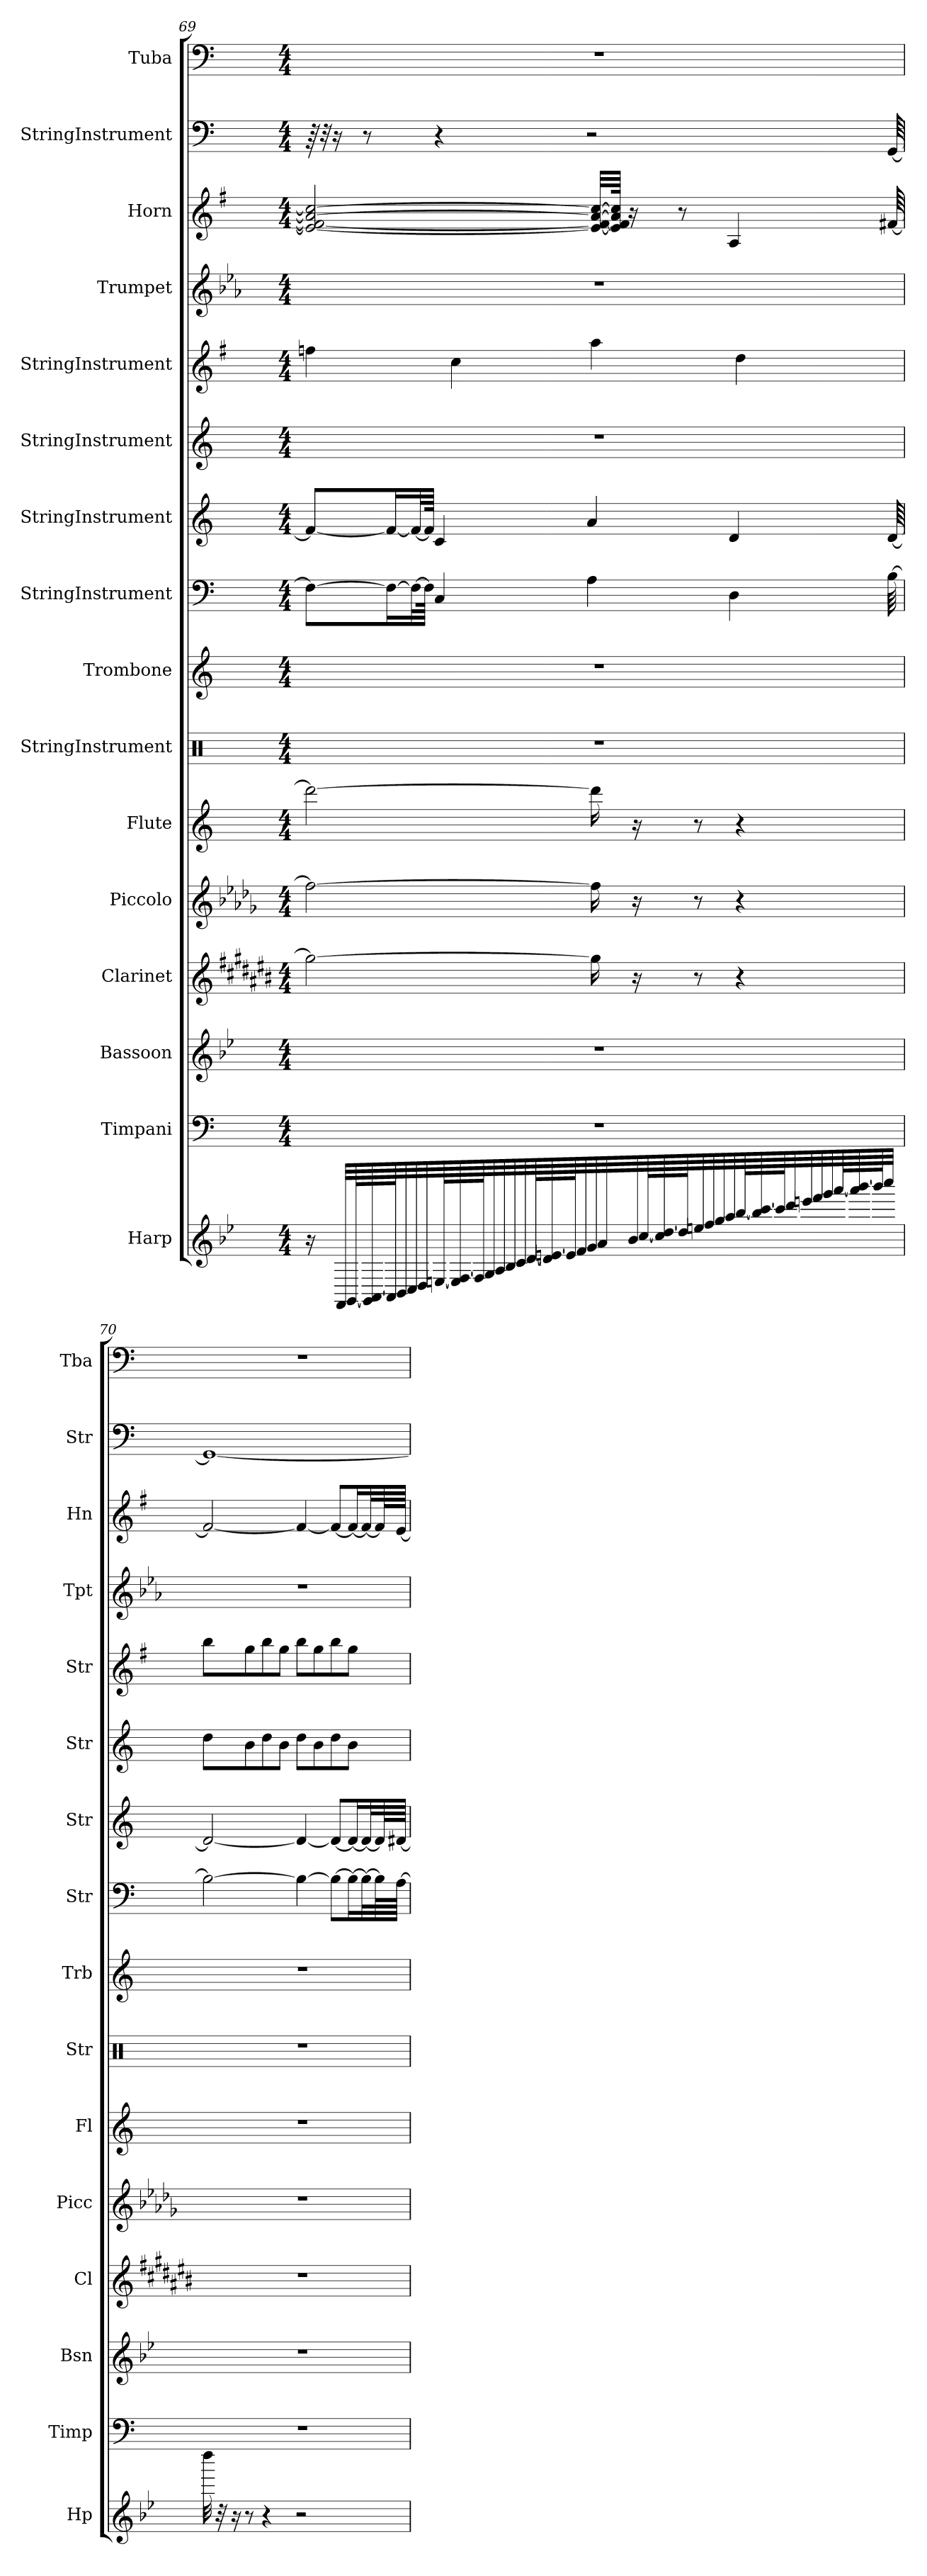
**kern	**kern	**kern	**kern	**kern	**kern	**kern	**kern	**kern	**kern	**kern	**kern	**kern	**kern	**kern	**kern
*part16	*part15	*part14	*part13	*part12	*part11	*part10	*part9	*part8	*part7	*part6	*part5	*part4	*part3	*part2	*part1
*staff16	*staff15	*staff14	*staff13	*staff12	*staff11	*staff10	*staff9	*staff8	*staff7	*staff6	*staff5	*staff4	*staff3	*staff2	*staff1
*I"Harp	*I"Timpani	*I"Bassoon	*I"Clarinet	*I"Piccolo	*I"Flute	*I"StringInstrument	*I"Trombone	*I"StringInstrument	*I"StringInstrument	*I"StringInstrument	*I"StringInstrument	*I"Trumpet	*I"Horn	*I"StringInstrument	*I"Tuba
*I'Hp	*I'Timp	*I'Bsn	*I'Cl	*I'Picc	*I'Fl	*I'Str	*I'Trb	*I'Str	*I'Str	*I'Str	*I'Str	*I'Tpt	*I'Hn	*I'Str	*I'Tba
!!LO:PB:g=z
*clefG2	*clefF4	*clefG2	*clefG2	*clefG2	*clefG2	*clefX	*clefG2	*clefF4	*clefG2	*clefG2	*clefG2	*clefG2	*clefG2	*clefF4	*clefF4
*	*	*	*ITrd1c2	*ITrd-7c-12	*	*	*	*	*	*	*	*ITrd1c2	*ITrd4c7	*	*
*k[b-e-]	*k[]	*k[b-e-]	*k[f#c#g#d#a#]	*k[b-e-a-d-g-]	*k[]	*k[]	*k[]	*k[]	*k[]	*k[]	*k[f#]	*k[b-e-a-d-g-]	*k[]	*k[]	*k[]
*M4/4	*M4/4	*M4/4	*M4/4	*M4/4	*M4/4	*M4/4	*M4/4	*M4/4	*M4/4	*M4/4	*M4/4	*M4/4	*M4/4	*M4/4	*M4/4
=69	=69	=69	=69	=69	=69	=69	=69	=69	=69	=69	=69	=69	=69	=69	=69
*	*	*	*	*	*	*	*	*	*	*	*	*	*	*	*^
*	*	*	*	*	*	*	*	*	*	*	*	*	*	*	*	*^
*	*	*	*	*	*	*	*	*	*	*	*	*	*	*	*	*	*^
16r	1r	1r	2ff\_	2fff\_	2ddd\_	1r	1r	8F\L_	8f/L_	1r	4ffn\	1r	2A/_ 2B-/_ 2d/_ 2f/_	64r	1r	4ryy	2ryy	2.ryy
.	.	.	.	.	.	.	.	.	.	.	.	.	.	32r	.	.	.	.
.	.	.	.	.	.	.	.	.	.	.	.	.	.	16r	.	.	.	.
32FF/LLL	.	.	.	.	.	.	.	.	.	.	.	.	.	.	.	.	.	.
[64GG/L	.	.	.	.	.	.	.	.	.	.	.	.	.	.	.	.	.	.
64GG/] [64AA/	.	.	.	.	.	.	.	.	.	.	.	.	.	8r	.	.	.	.
64AA/J]	.	.	.	.	.	.	.	16F\L_	16f/L_	.	.	.	.	.	.	.	.	.
32BB-/	.	.	.	.	.	.	.	.	.	.	.	.	.	.	.	.	.	.
32C/	.	.	.	.	.	.	.	.	.	.	.	.	.	.	.	.	.	.
.	.	.	.	.	.	.	.	32F\L_	32f/L_	.	.	.	.	.	.	.	.	.
32D/	.	.	.	.	.	.	.	.	.	.	.	.	.	.	.	.	.	.
.	.	.	.	.	.	.	.	64F\JJJk]	64f/JJJk]	.	.	.	.	.	.	.	.	.
[64En/L	.	.	.	.	.	.	.	4C/	4c/	.	.	.	.	4r	.	.	.	.
*	*	*	*	*	*	*	*	*	*	*	*	*	*	*	*MM119	*	*	*
64E/] [64F/	.	.	.	.	.	.	.	.	.	.	4cc\	.	.	.	.	2.ryy	.	.
64F/J]	.	.	.	.	.	.	.	.	.	.	.	.	.	.	.	.	.	.
32G/	.	.	.	.	.	.	.	.	.	.	.	.	.	.	.	.	.	.
32A/	.	.	.	.	.	.	.	.	.	.	.	.	.	.	.	.	.	.
32B-/	.	.	.	.	.	.	.	.	.	.	.	.	.	.	.	.	.	.
32c/	.	.	.	.	.	.	.	.	.	.	.	.	.	.	.	.	.	.
[64d/L	.	.	.	.	.	.	.	.	.	.	.	.	.	.	.	.	.	.
64d/] [64en/	.	.	.	.	.	.	.	.	.	.	.	.	.	.	.	.	.	.
64e/J]	.	.	.	.	.	.	.	.	.	.	.	.	.	.	.	.	.	.
32f/	.	.	.	.	.	.	.	.	.	.	.	.	.	.	.	.	.	.
32g/	.	.	.	.	.	.	.	4A\	4a/	.	.	.	.	2r	.	.	.	.
*	*	*	*	*	*	*	*	*	*	*	*	*	*	*	*MM106	*	*	*
.	.	.	16ff\]	16fff\]	16ddd\]	.	.	.	.	.	4aa\	.	32A/_ 32B-/_ 32d/_ 32f/_LLL	.	.	.	2ryy	.
32a/	.	.	.	.	.	.	.	.	.	.	.	.	.	.	.	.	.	.
.	.	.	.	.	.	.	.	.	.	.	.	.	64A/] 64B-/] 64d/] 64f/]JJJk	.	.	.	.	.
32b-/	.	.	.	.	.	.	.	.	.	.	.	.	16r	.	.	.	.	.
.	.	.	16r	16r	16r	.	.	.	.	.	.	.	.	.	.	.	.	.
[64cc/L	.	.	.	.	.	.	.	.	.	.	.	.	.	.	.	.	.	.
64cc/] [64dd/	.	.	.	.	.	.	.	.	.	.	.	.	.	.	.	.	.	.
64dd/J]	.	.	.	.	.	.	.	.	.	.	.	.	8r	.	.	.	.	.
32een/	.	.	8r	8r	8r	.	.	.	.	.	.	.	.	.	.	.	.	.
32ff/	.	.	.	.	.	.	.	.	.	.	.	.	.	.	.	.	.	.
32gg/	.	.	.	.	.	.	.	.	.	.	.	.	.	.	.	.	.	.
32aa/	.	.	.	.	.	.	.	.	.	.	.	.	.	.	.	.	.	.
.	.	.	.	.	.	.	.	4D\	4d/	.	.	.	4D/	.	.	.	.	.
*	*	*	*	*	*	*	*	*	*	*	*	*	*	*	*MM92	*	*	*
[64bb-/L	.	.	4r	4r	4r	.	.	.	.	.	4dd\	.	.	.	.	.	.	4ryy
64bb-/] [64ccc/	.	.	.	.	.	.	.	.	.	.	.	.	.	.	.	.	.	.
64ccc/J]	.	.	.	.	.	.	.	.	.	.	.	.	.	.	.	.	.	.
32ddd/	.	.	.	.	.	.	.	.	.	.	.	.	.	.	.	.	.	.
32eeen/	.	.	.	.	.	.	.	.	.	.	.	.	.	.	.	.	.	.
32fff/	.	.	.	.	.	.	.	.	.	.	.	.	.	.	.	.	.	.
32ggg/	.	.	.	.	.	.	.	.	.	.	.	.	.	.	.	.	.	.
[64aaa/L	.	.	.	.	.	.	.	.	.	.	.	.	.	.	.	.	.	.
64aaa/] [64bbb-/	.	.	.	.	.	.	.	.	.	.	.	.	.	.	.	.	.	.
64bbb-/J]	.	.	.	.	.	.	.	.	.	.	.	.	.	.	.	.	.	.
32cccc/JJJ	.	.	.	.	.	.	.	.	.	.	.	.	.	.	.	.	.	.
.	.	.	.	.	.	.	.	[64B\	[64d/	.	.	.	[64Bn/	[64GG/	.	.	.	.
*	*	*	*	*	*	*	*	*	*	*	*	*	*	*	*v	*v	*v	*v
!!LO:PB:g=z
=70	=70	=70	=70	=70	=70	=70	=70	=70	=70	=70	=70	=70	=70	=70	=70
*	*	*	*	*	*	*	*	*	*	*	*	*	*	*	*MM116
32dddd\	1r	1r	1r	1r	1r	1r	1r	2B\_	2d/_	8dd\L	8bb\L	1r	2B/_	1GG_	1r
32r	.	.	.	.	.	.	.	.	.	.	.	.	.	.	.
16r	.	.	.	.	.	.	.	.	.	.	.	.	.	.	.
8r	.	.	.	.	.	.	.	.	.	8b\	8gg\	.	.	.	.
4r	.	.	.	.	.	.	.	.	.	8dd\	8bb\	.	.	.	.
.	.	.	.	.	.	.	.	.	.	8b\J	8gg\J	.	.	.	.
2r	.	.	.	.	.	.	.	4B\_	4d/_	8dd\L	8bb\L	.	4B/_	.	.
.	.	.	.	.	.	.	.	.	.	8b\	8gg\	.	.	.	.
.	.	.	.	.	.	.	.	8B\L_	8d/L_	8dd\	8bb\	.	8B/L_	.	.
.	.	.	.	.	.	.	.	16B\L_	16d/L_	8b\J	8gg\J	.	16B/L_	.	.
.	.	.	.	.	.	.	.	32B\L_	32d/L_	.	.	.	32B/L_	.	.
.	.	.	.	.	.	.	.	64B\L]	64d/L]	.	.	.	64B/L]	.	.
.	.	.	.	.	.	.	.	[64A\JJJJ	[64d#X/JJJJ	.	.	.	[64A/JJJJ	.	.
=	=	=	=	=	=	=	=	=	=	=	=	=	=	=	=
*-	*-	*-	*-	*-	*-	*-	*-	*-	*-	*-	*-	*-	*-	*-	*-
